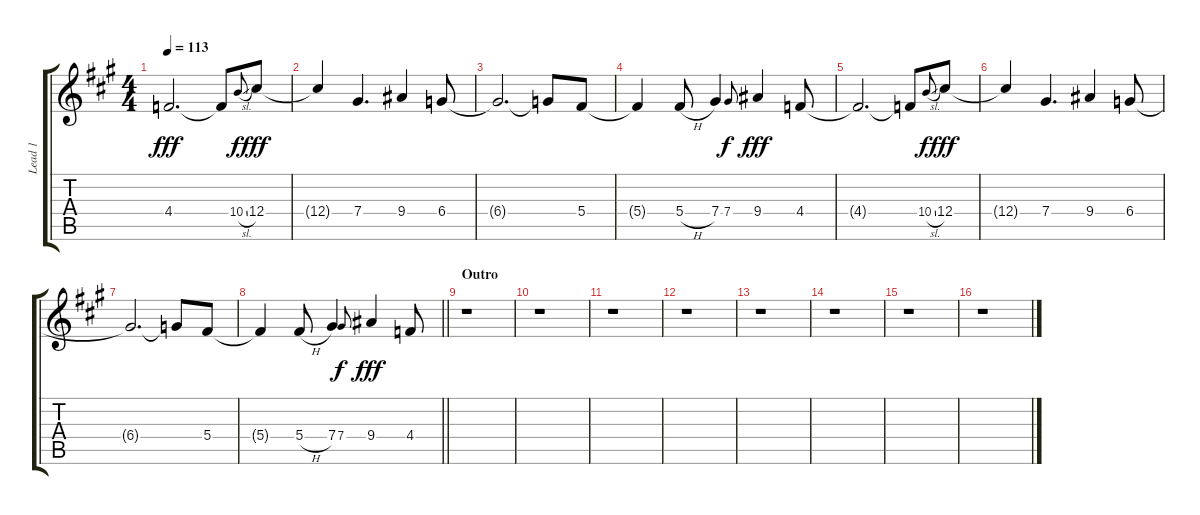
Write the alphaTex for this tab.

\track ("Lead 1" "Lead 1") {instrument distortionguitar}
\staff {score tabs}
\tuning (Eb4 Bb3 Gb3 Db3 Ab2 Eb2) {hide}
\ts (4 4)
\tempo 113
\clef g2
\ks f#minor
4.4{t}.2{d dy fff} 4.4{t}.8{beam Up} 10.4{sl}.8{gr onbeat dy f} 12.4.8{dy fff beam Up} |
12.4{t}.4{beam Up} 7.4.4{d} 9.4.4{beam Up} 6.4.8 |
6.4{t}.2{d} 6.4{t}.8 5.4.8 |
5.4{t}.4 5.4{h}.8 7.4.4 7.4.8{gr onbeat dy f} 9.4.4{dy fff beam Up} 4.4.8 |
4.4{t}.2{d} 4.4{t}.8{beam Up} 10.4{sl}.8{gr onbeat dy f} 12.4.8{dy fff beam Up} |
12.4{t}.4{beam Up} 7.4.4{d} 9.4.4{beam Up} 6.4.8 |
6.4{t}.2{d} 6.4{t}.8 5.4.8 |
\barLineRight lightlight
5.4{t}.4 5.4{h}.8 7.4.4 7.4.8{gr onbeat dy f} 9.4.4{dy fff beam Up} 4.4.8 |
\section ("" "Outro")
r.1 |
r.1 |
r.1 |
r.1 |
r.1 |
r.1 |
r.1 |
r.1
